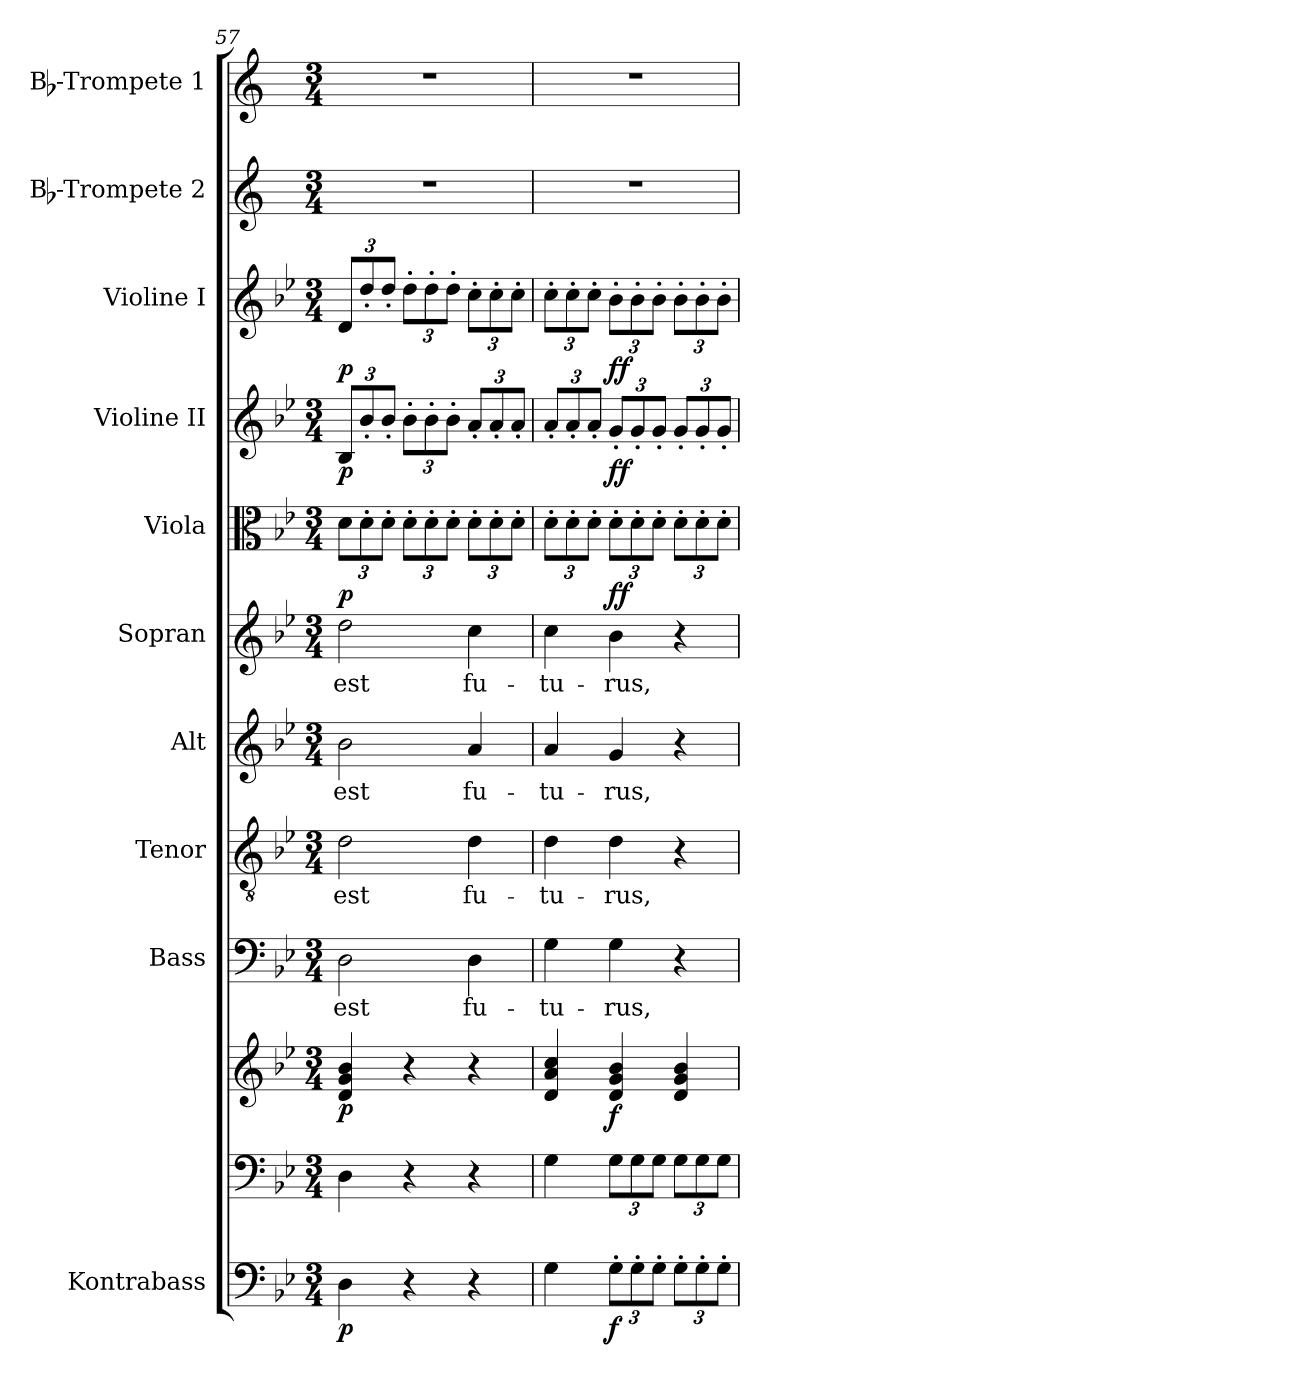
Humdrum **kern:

**kern	**dynam	**kern	**kern	**dynam	**kern	**text	**kern	**text	**kern	**text	**kern	**text	**kern	**dynam	**kern	**dynam	**kern	**dynam	**kern	**kern
*part11	*part11	*part10	*part10	*part10	*part9	*part9	*part8	*part8	*part7	*part7	*part6	*part6	*part5	*part5	*part4	*part4	*part3	*part3	*part2	*part1
*staff12	*staff12	*staff11	*staff10	*staff10/11	*staff9	*staff9	*staff8	*staff8	*staff7	*staff7	*staff6	*staff6	*staff5	*staff5	*staff4	*staff4	*staff3	*staff3	*staff2	*staff1
*I"Kontrabass	*	*	*	*	*I"Bass	*	*I"Tenor	*	*I"Alt	*	*I"Sopran	*	*I"Viola	*	*I"Violine II	*	*I"Violine I	*	*I"Bb-Trompete 2	*I"Bb-Trompete 1
*I'Kb.	*	*	*	*	*I'B.	*	*I'T.	*	*I'A.	*	*I'S.	*	*I'Vla.	*	*I'Vl. II	*	*I'Vl. I	*	*I'Bb Trp. 2	*I'Bb Trp. 1
*clefF4	*	*clefF4	*clefG2	*	*clefF4	*	*clefGv2	*	*clefG2	*	*clefG2	*	*clefC3	*	*clefG2	*	*clefG2	*	*clefG2	*clefG2
*ITrd7c12	*	*	*	*	*	*	*	*	*	*	*	*	*	*	*	*	*	*	*ITrd1c2	*ITrd1c2
*k[b-e-]	*	*k[b-e-]	*k[b-e-]	*	*k[b-e-]	*	*k[b-e-]	*	*k[b-e-]	*	*k[b-e-]	*	*k[b-e-]	*	*k[b-e-]	*	*k[b-e-]	*	*k[b-e-]	*k[b-e-]
*B-:	*	*B-:	*B-:	*	*B-:	*	*B-:	*	*B-:	*	*B-:	*	*B-:	*	*B-:	*	*B-:	*	*B-:	*B-:
*M3/4	*	*M3/4	*M3/4	*	*M3/4	*	*M3/4	*	*M3/4	*	*M3/4	*	*M3/4	*	*M3/4	*	*M3/4	*	*M3/4	*M3/4
=57	=57	=57	=57	=57	=57	=57	=57	=57	=57	=57	=57	=57	=57	=57	=57	=57	=57	=57	=57	=57
!	!	!	!	!	!	!LO:LY:b	!	!LO:LY:b	!	!LO:LY:b	!	!LO:LY:b	!	!	!	!	!	!	!	!
*	*	*	*	*	*	*	*	*	*	*	*	*	*Xbrackettup	*	*Xbrackettup	*	*Xbrackettup	*	*	*
!	!LO:DY:b	!	!	!LO:DY:b	!	!	!	!	!	!	!	!	!	!LO:DY:b	!	!LO:DY:b	!	!LO:DY:b	!	!
4DD\	p	4D\	4d/ 4g/ 4b-/	p	2D\	est	2d\	est	2b-\	est	2dd\	est	12d\L	p	12B-/L	p	12d/L	p	2.r	2.r
.	.	.	.	.	.	.	.	.	.	.	.	.	12d'>\	.	12b-'</	.	12dd'</	.	.	.
.	.	.	.	.	.	.	.	.	.	.	.	.	12d'>\J	.	12b-'</J	.	12dd'</J	.	.	.
4r	.	4r	4r	.	.	.	.	.	.	.	.	.	12d'>\L	.	12b-'>\L	.	12dd'>\L	.	.	.
.	.	.	.	.	.	.	.	.	.	.	.	.	12d'>\	.	12b-'>\	.	12dd'>\	.	.	.
.	.	.	.	.	.	.	.	.	.	.	.	.	12d'>\J	.	12b-'>\J	.	12dd'>\J	.	.	.
!	!	!	!	!	!	!LO:LY:b	!	!LO:LY:b	!	!LO:LY:b	!	!LO:LY:b	!	!	!	!	!	!	!	!
4r	.	4r	4r	.	4D\	fu-	4d\	fu-	4a/	fu-	4cc\	fu-	12d'>\L	.	12a'</L	.	12cc'>\L	.	.	.
.	.	.	.	.	.	.	.	.	.	.	.	.	12d'>\	.	12a'</	.	12cc'>\	.	.	.
.	.	.	.	.	.	.	.	.	.	.	.	.	12d'>\J	.	12a'</J	.	12cc'>\J	.	.	.
=58	=58	=58	=58	=58	=58	=58	=58	=58	=58	=58	=58	=58	=58	=58	=58	=58	=58	=58	=58	=58
!	!	!	!	!	!	!LO:LY:b	!	!LO:LY:b	!	!LO:LY:b	!	!LO:LY:b	!	!	!	!	!	!	!	!
4GG\	.	4G\	4d/ 4a/ 4cc/	.	4G\	-tu-	4d\	-tu-	4a/	-tu-	4cc\	-tu-	12d'>\L	.	12a'</L	.	12cc'>\L	.	2.r	2.r
.	.	.	.	.	.	.	.	.	.	.	.	.	12d'>\	.	12a'</	.	12cc'>\	.	.	.
.	.	.	.	.	.	.	.	.	.	.	.	.	12d'>\J	.	12a'</J	.	12cc'>\J	.	.	.
*Xbrackettup	*	*Xbrackettup	*	*	*	*	*	*	*	*	*	*	*	*	*	*	*	*	*	*
!	!LO:DY:b	!	!	!LO:DY:b	!	!LO:LY:b	!	!LO:LY:b	!	!LO:LY:b	!	!LO:LY:b	!	!LO:DY:b	!	!LO:DY:b	!	!LO:DY:b	!	!
12GG'>\L	f	12G\L	4d/ 4g/ 4b-/	f	4G\	-rus,	4d\	-rus,	4g/	-rus,	4b-\	-rus,	12d'>\L	ff	12g'</L	ff	12b-'>\L	ff	.	.
12GG'>\	.	12G\	.	.	.	.	.	.	.	.	.	.	12d'>\	.	12g'</	.	12b-'>\	.	.	.
12GG'>\J	.	12G\J	.	.	.	.	.	.	.	.	.	.	12d'>\J	.	12g'</J	.	12b-'>\J	.	.	.
12GG'>\L	.	12G\L	4d/ 4g/ 4b-/	.	4r	.	4r	.	4r	.	4r	.	12d'>\L	.	12g'</L	.	12b-'>\L	.	.	.
12GG'>\	.	12G\	.	.	.	.	.	.	.	.	.	.	12d'>\	.	12g'</	.	12b-'>\	.	.	.
12GG'>\J	.	12G\J	.	.	.	.	.	.	.	.	.	.	12d'>\J	.	12g'</J	.	12b-'>\J	.	.	.
=	=	=	=	=	=	=	=	=	=	=	=	=	=	=	=	=	=	=	=	=
*-	*-	*-	*-	*-	*-	*-	*-	*-	*-	*-	*-	*-	*-	*-	*-	*-	*-	*-	*-	*-
